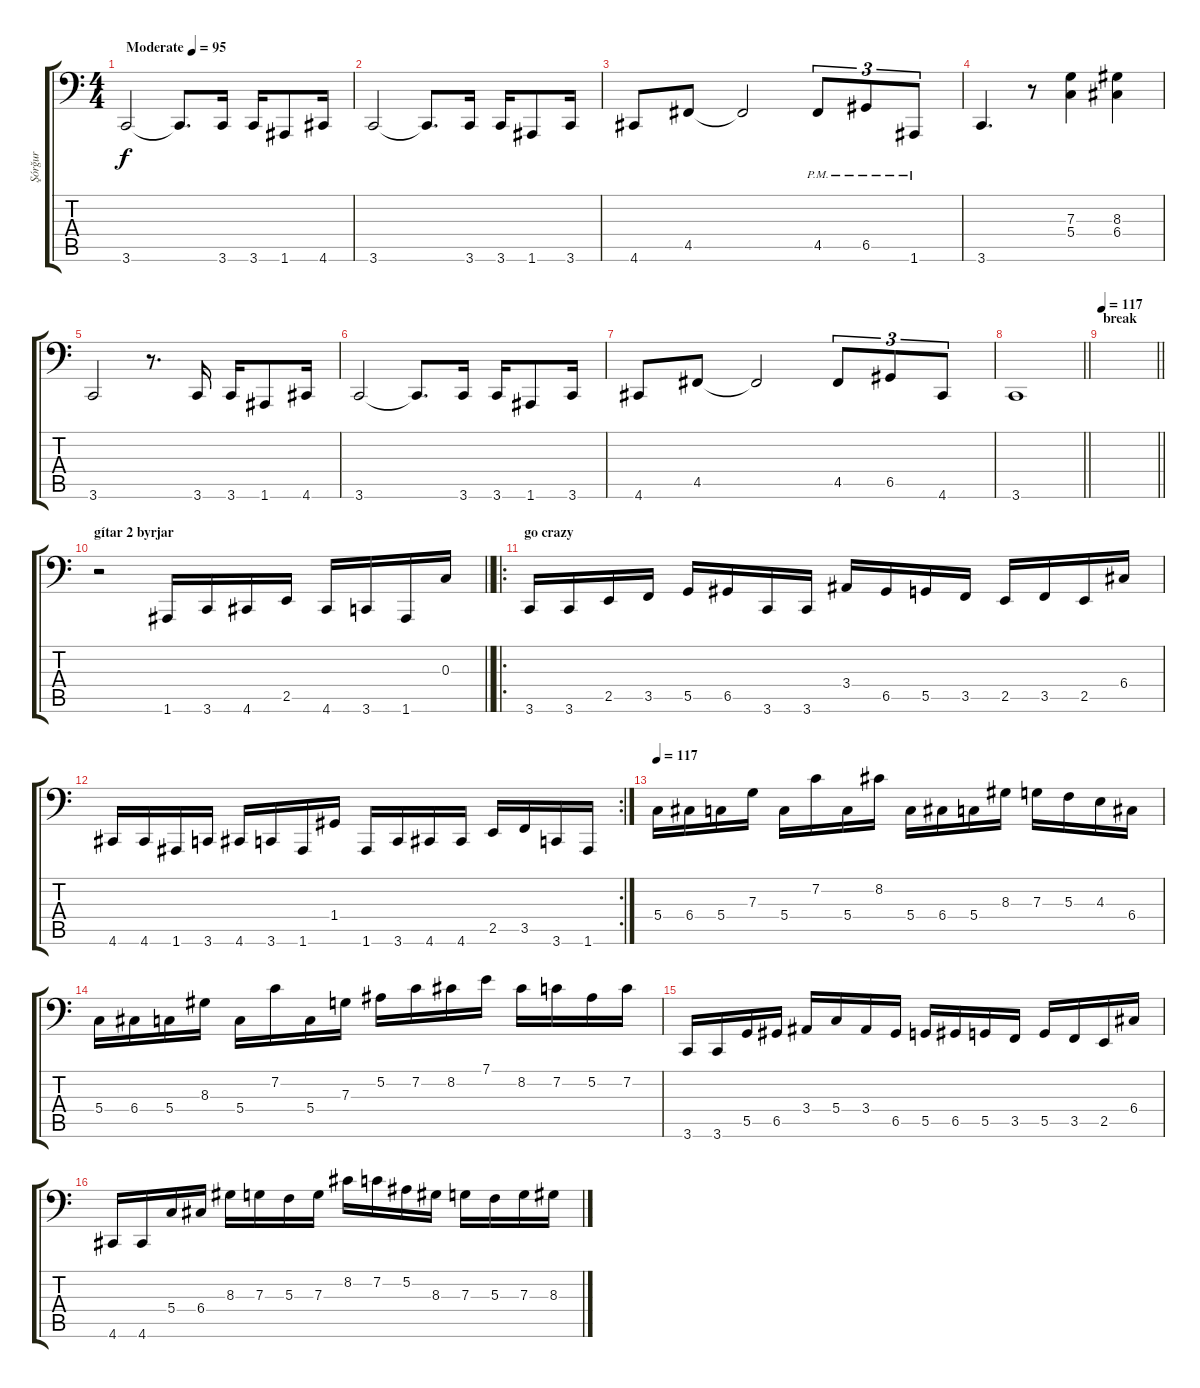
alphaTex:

\track ("Şórğur " "Şórğur ") {instrument distortionguitar}
\staff {score tabs}
\tuning (A2 F2 C2 G1 D1 A0) {hide}
\ts (4 4)
\tempo (95 "Moderate")
\tempo 86
\tempo (95 "Moderate")
\clef f4
\ks c
3.6.2{dy f instrument distortionguitar} 3.6{t}.8{d} 3.6.16 3.6.16 1.6.8 4.6.16 |
3.6.2 3.6{t}.8{d} 3.6.16 3.6.16 1.6.8 3.6.16 |
4.6.8 4.5.8 4.5{t}.2 4.5{pm}.8{tu (3 2)} 6.5{pm}.8{tu (3 2)} 1.6{pm}.8{tu (3 2)} |
3.6.4{d} r.8 (7.3 5.4).4 (8.3 6.4).4 |
3.6.2 r.8{d} 3.6.16 3.6.16 1.6.8 4.6.16 |
3.6.2 3.6{t}.8{d} 3.6.16 3.6.16 1.6.8 3.6.16 |
4.6.8 4.5.8 4.5{t}.2 4.5.8{tu (3 2)} 6.5.8{tu (3 2)} 4.6.8{tu (3 2)} |
\barLineRight lightlight
3.6.1 |
\section ("" "break ")
\tempo 117
\barLineRight lightlight
|
\section ("" "gítar 2 byrjar")
\barLineRight lightlight
r.2 1.6.16 3.6.16 4.6.16 2.5.16 4.6.16 3.6.16 1.6.16 0.3.16 |
\ro
\section ("" "go crazy")
3.6.16 3.6.16 2.5.16 3.5.16 5.5.16 6.5.16 3.6.16 3.6.16 3.4.16 6.5.16 5.5.16 3.5.16 2.5.16 3.5.16 2.5.16 6.4.16 |
\rc 2
4.6.16 4.6.16 1.6.16 3.6.16 4.6.16 3.6.16 1.6.16 1.4.16 1.6.16 3.6.16 4.6.16 4.6.16 2.5.16 3.5.16 3.6.16 1.6.16 |
\tempo 117
5.4.16 6.4.16 5.4.16 7.3.16 5.4.16 7.2.16 5.4.16 8.2.16 5.4.16 6.4.16 5.4.16 8.3.16 7.3.16 5.3.16 4.3.16 6.4.16 |
5.4.16 6.4.16 5.4.16 8.3.16 5.4.16 7.2.16 5.4.16 7.3.16 5.2.16 7.2.16 8.2.16 7.1.16 8.2.16 7.2.16 5.2.16 7.2.16 |
3.6.16 3.6.16 5.5.16 6.5.16 3.4.16 5.4.16 3.4.16 6.5.16 5.5.16 6.5.16 5.5.16 3.5.16 5.5.16 3.5.16 2.5.16 6.4.16 |
4.6.16 4.6.16 5.4.16 6.4.16 8.3.16 7.3.16 5.3.16 7.3.16 8.2.16 7.2.16 5.2.16 8.3.16 7.3.16 5.3.16 7.3.16 8.3.16
